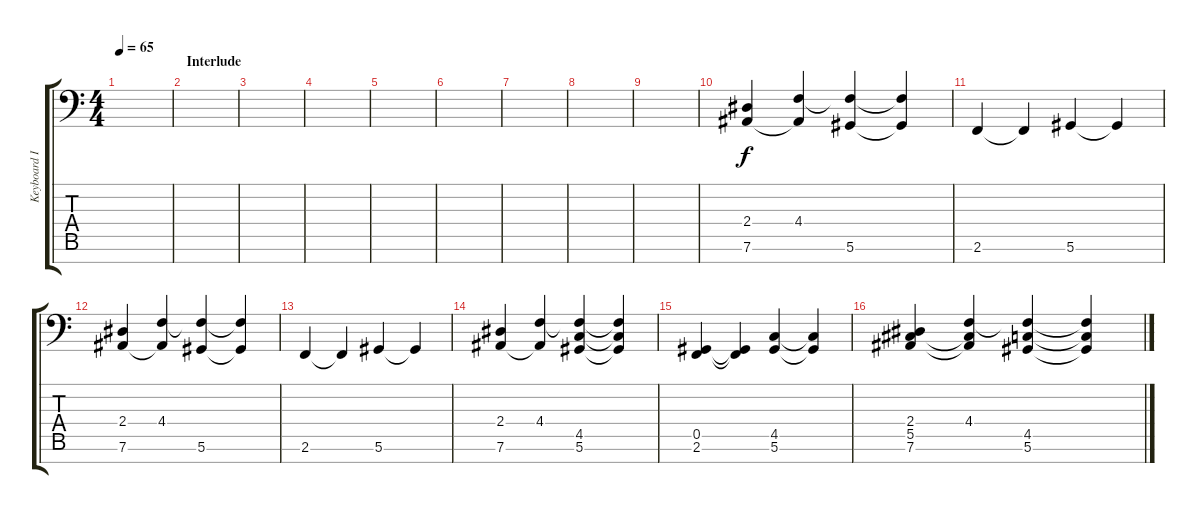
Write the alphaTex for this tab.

\track ("Keyboard II" "Keyboard I") {instrument seashore}
\staff {score tabs}
\tuning (Eb4 Bb3 Gb3 Db3 Ab2 Eb2 Bb1) {hide}
\ts (4 4)
\tempo 65
\clef f4
\ks c
|
\section ("" "Interlude")
|
|
|
|
|
|
|
|
(2.4 7.6).4{instrument stringensemble1} (4.4 7.6{t}).4 (4.4{t} 5.6).4 (4.4{t} 5.6{t}).4 |
2.6.4 2.6{t}.4 5.6.4 5.6{t}.4 |
(2.4 7.6).4{instrument stringensemble1} (4.4 7.6{t}).4 (4.4{t} 5.6).4 (4.4{t} 5.6{t}).4 |
2.6.4 2.6{t}.4 5.6.4 5.6{t}.4 |
(2.4 7.6).4{instrument stringensemble1} (4.4 7.6{t}).4 (4.4{t} 4.5 5.6).4 (4.4{t} 4.5{t} 5.6{t}).4 |
(0.5 2.6).4 (0.5{t} 2.6{t}).4 (4.5 5.6).4 (4.5{t} 5.6{t}).4 |
(2.4 5.5 7.6).4{instrument stringensemble1} (4.4 5.5{t} 7.6{t}).4 (4.4{t} 4.5 5.6).4 (4.4{t} 4.5{t} 5.6{t}).4
